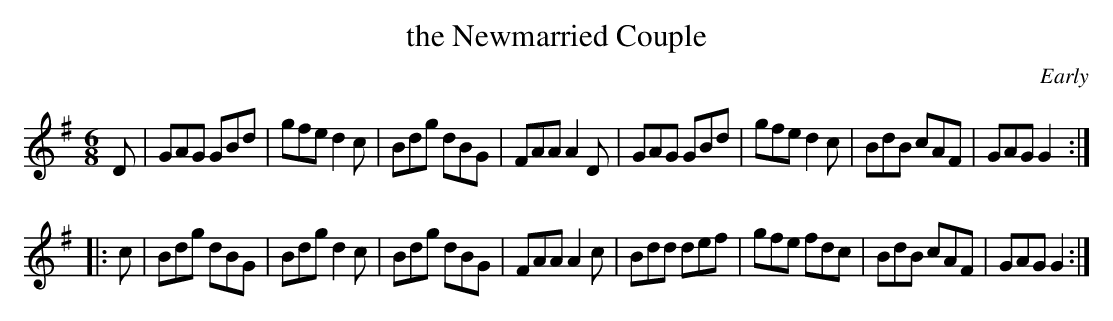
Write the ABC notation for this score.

X:1
T: the Newmarried Couple
O: Early
M: 6/8
L: 1/8
K: G
D |\
GAG GBd | gfe d2c | Bdg dBG | FAA A2D |\
GAG GBd | gfe d2c | BdB cAF | GAG G2 :|
|: c |\
Bdg dBG | Bdg d2c | Bdg dBG | FAA A2c |\
Bdd def | gfe fdc | BdB cAF | GAG G2 :|
